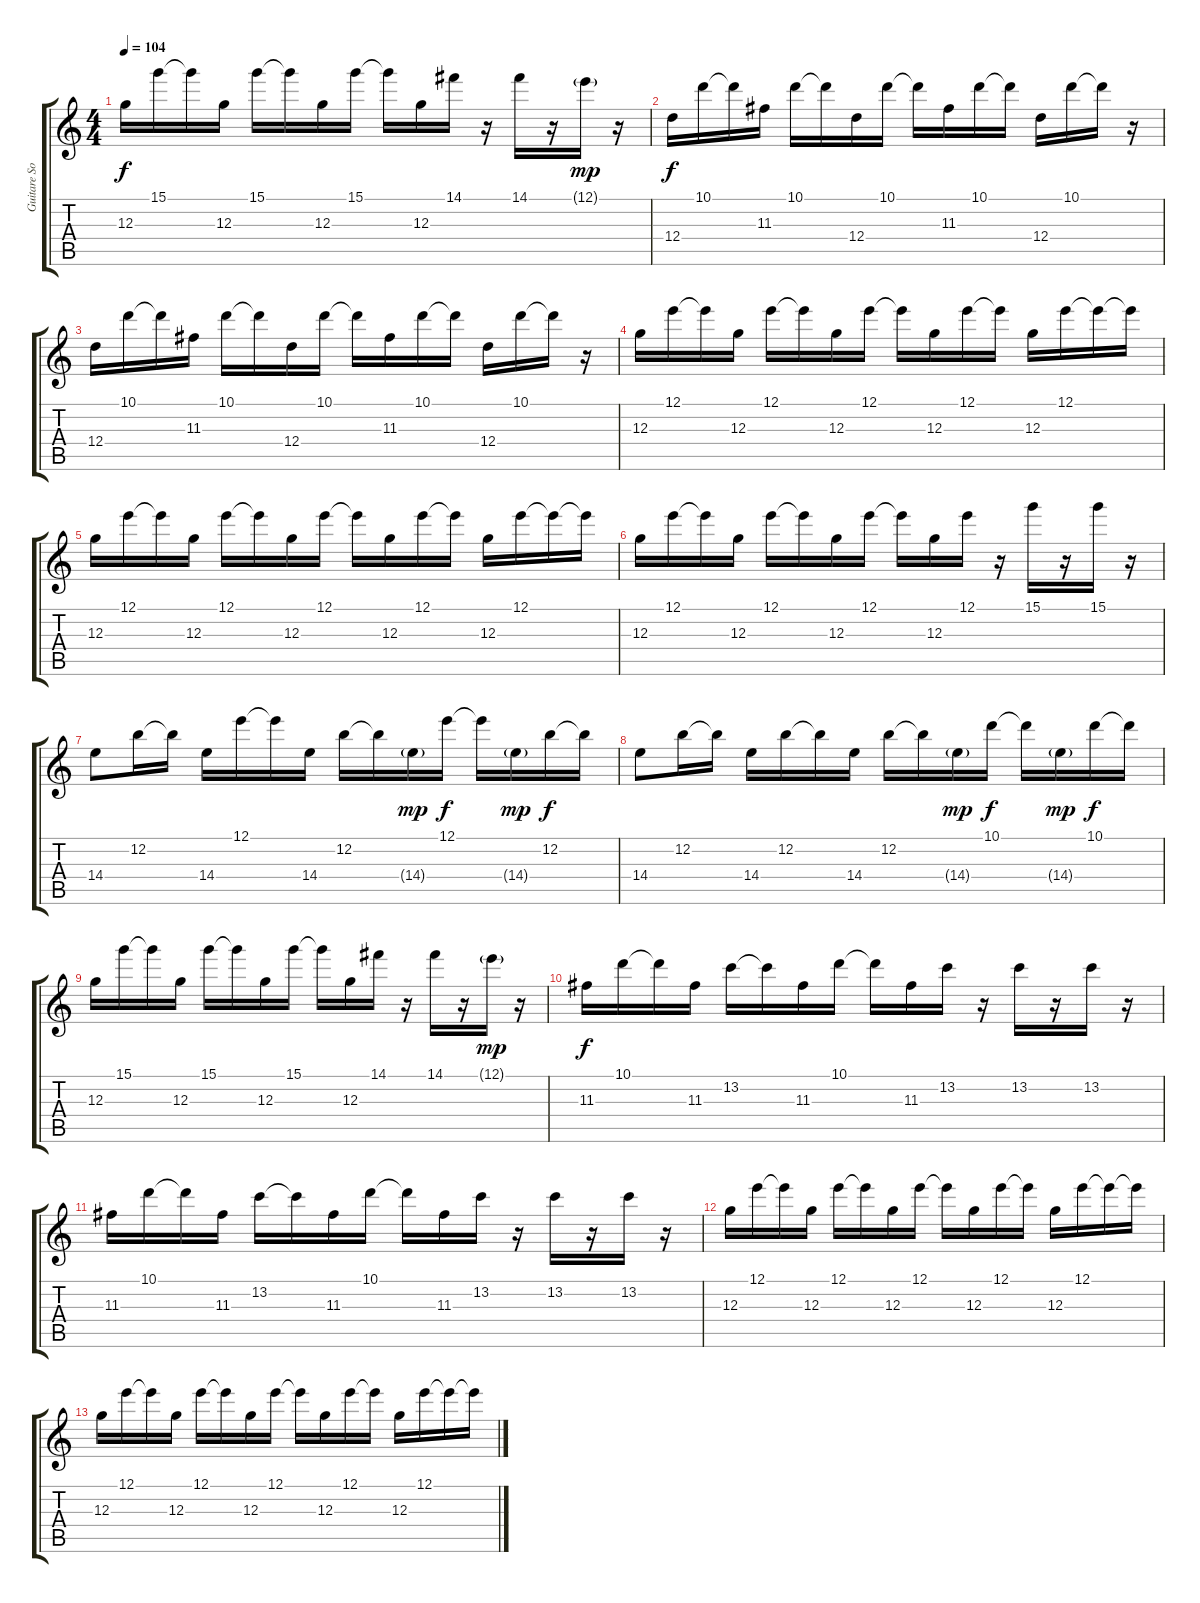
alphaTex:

\track ("Guitare Solo" "Guitare So") {instrument acousticguitarnylon}
\staff {score tabs}
\tuning (E4 B3 G3 D3 A2 E2) {hide}
\ts (4 4)
\tempo 104
\clef g2
\ks c
12.3.16{dy f} 15.1.16 15.1{t}.16 12.3.16 15.1.16 15.1{t}.16 12.3.16 15.1.16 15.1{t}.16 12.3.16 14.1.16 r.16 14.1.16 r.16 12.1{g}.16{dy mp} r.16 |
12.4.16{dy f} 10.1.16 10.1{t}.16 11.3.16 10.1.16 10.1{t}.16 12.4.16 10.1.16 10.1{t}.16 11.3.16 10.1.16 10.1{t}.16 12.4.16 10.1.16 10.1{t}.16 r.16 |
12.4.16 10.1.16 10.1{t}.16 11.3.16 10.1.16 10.1{t}.16 12.4.16 10.1.16 10.1{t}.16 11.3.16 10.1.16 10.1{t}.16 12.4.16 10.1.16 10.1{t}.16 r.16 |
12.3.16 12.1.16 12.1{t}.16 12.3.16 12.1.16 12.1{t}.16 12.3.16 12.1.16 12.1{t}.16 12.3.16 12.1.16 12.1{t}.16 12.3.16 12.1.16 12.1{t}.16 12.1{t}.16 |
12.3.16 12.1.16 12.1{t}.16 12.3.16 12.1.16 12.1{t}.16 12.3.16 12.1.16 12.1{t}.16 12.3.16 12.1.16 12.1{t}.16 12.3.16 12.1.16 12.1{t}.16 12.1{t}.16 |
12.3.16 12.1.16 12.1{t}.16 12.3.16 12.1.16 12.1{t}.16 12.3.16 12.1.16 12.1{t}.16 12.3.16 12.1.16 r.16 15.1.16 r.16 15.1.16 r.16 |
14.4.8 12.2.16 12.2{t}.16 14.4.16 12.1.16 12.1{t}.16 14.4.16 12.2.16 12.2{t}.16 14.4{g}.16{dy mp} 12.1.16{dy f} 12.1{t}.16 14.4{g}.16{dy mp} 12.2.16{dy f} 12.2{t}.16 |
14.4.8 12.2.16 12.2{t}.16 14.4.16 12.2.16 12.2{t}.16 14.4.16 12.2.16 12.2{t}.16 14.4{g}.16{dy mp} 10.1.16{dy f} 10.1{t}.16 14.4{g}.16{dy mp} 10.1.16{dy f} 10.1{t}.16 |
12.3.16 15.1.16 15.1{t}.16 12.3.16 15.1.16 15.1{t}.16 12.3.16 15.1.16 15.1{t}.16 12.3.16 14.1.16 r.16 14.1.16 r.16 12.1{g}.16{dy mp} r.16 |
11.3.16{dy f} 10.1.16 10.1{t}.16 11.3.16 13.2.16 13.2{t}.16 11.3.16 10.1.16 10.1{t}.16 11.3.16 13.2.16 r.16 13.2.16 r.16 13.2.16 r.16 |
11.3.16 10.1.16 10.1{t}.16 11.3.16 13.2.16 13.2{t}.16 11.3.16 10.1.16 10.1{t}.16 11.3.16 13.2.16 r.16 13.2.16 r.16 13.2.16 r.16 |
12.3.16 12.1.16 12.1{t}.16 12.3.16 12.1.16 12.1{t}.16 12.3.16 12.1.16 12.1{t}.16 12.3.16 12.1.16 12.1{t}.16 12.3.16 12.1.16 12.1{t}.16 12.1{t}.16 |
12.3.16 12.1.16 12.1{t}.16 12.3.16 12.1.16 12.1{t}.16 12.3.16 12.1.16 12.1{t}.16 12.3.16 12.1.16 12.1{t}.16 12.3.16 12.1.16 12.1{t}.16 12.1{t}.16
